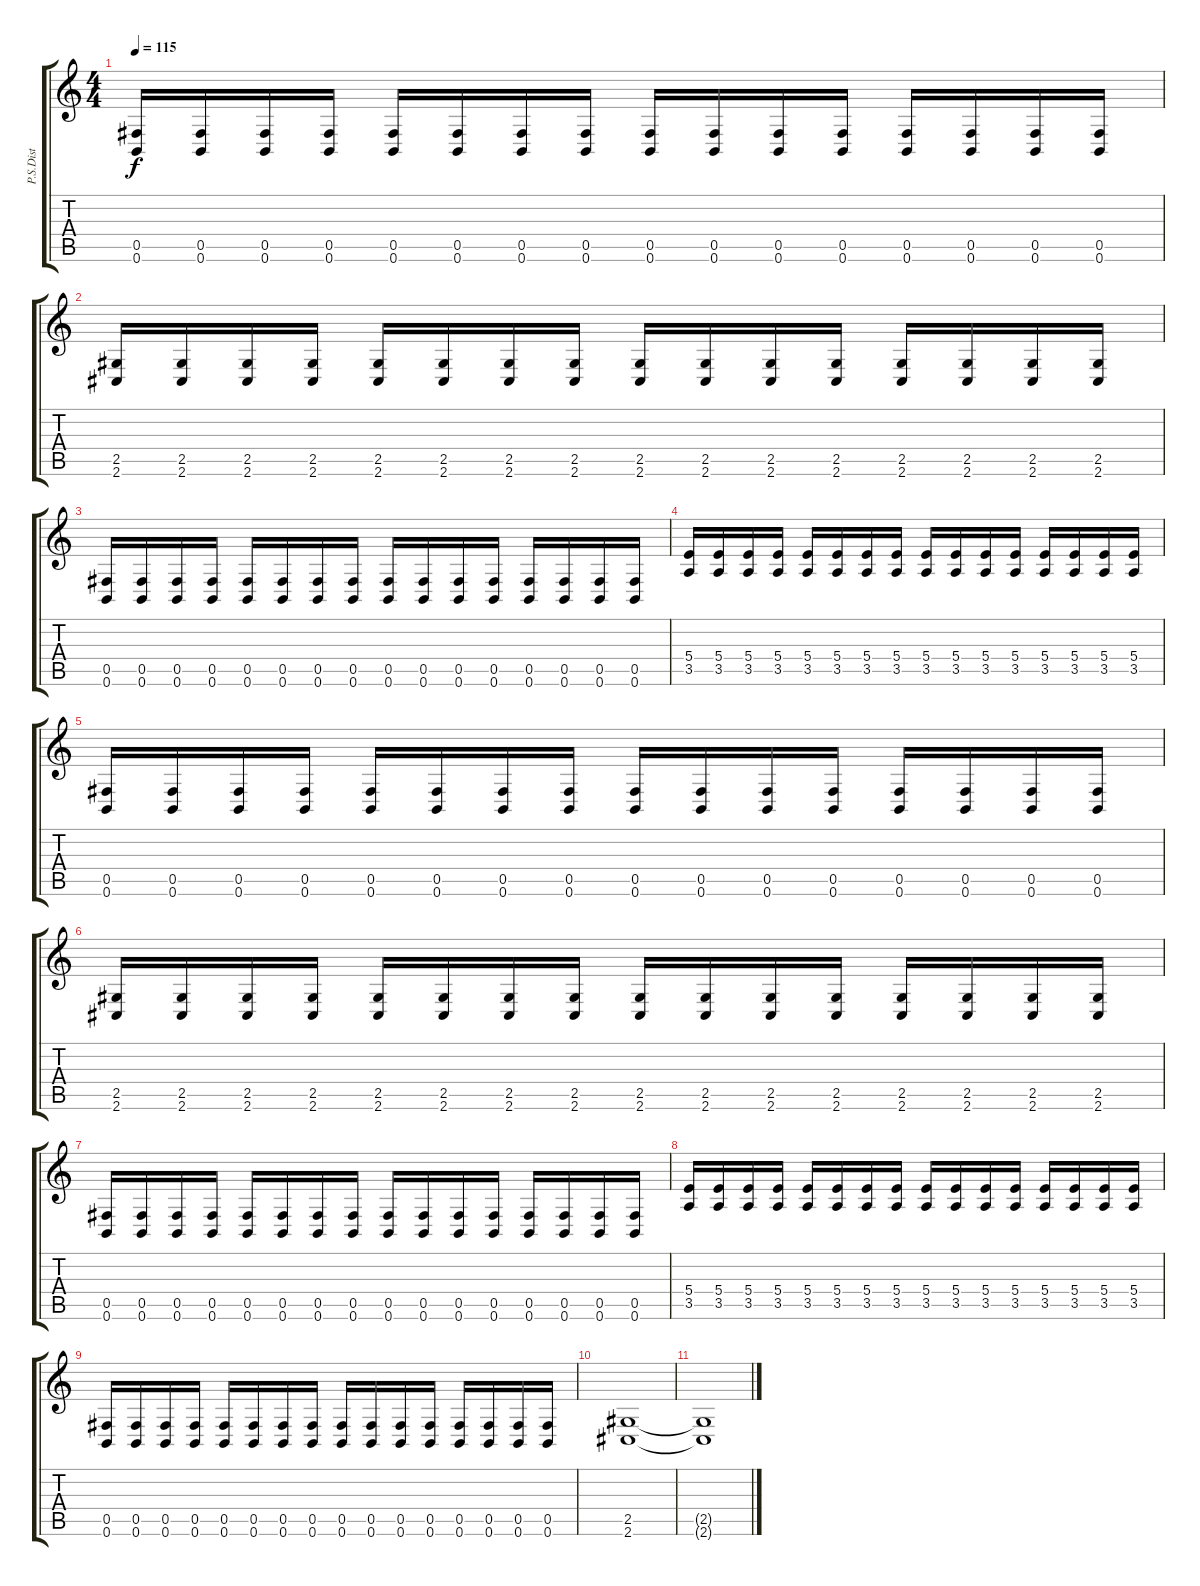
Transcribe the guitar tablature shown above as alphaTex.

\track ("P.S.Dist" "P.S.Dist") {instrument distortionguitar}
\staff {score tabs}
\tuning (Db4 Ab3 E3 B2 Gb2 B1) {hide}
\ts (4 4)
\tempo 115
\clef g2
\ks c
(0.5 0.6).16{dy f} (0.5 0.6).16 (0.5 0.6).16 (0.5 0.6).16 (0.5 0.6).16 (0.5 0.6).16 (0.5 0.6).16 (0.5 0.6).16 (0.5 0.6).16 (0.5 0.6).16 (0.5 0.6).16 (0.5 0.6).16 (0.5 0.6).16 (0.5 0.6).16 (0.5 0.6).16 (0.5 0.6).16 |
(2.5 2.6).16 (2.5 2.6).16 (2.5 2.6).16 (2.5 2.6).16 (2.5 2.6).16 (2.5 2.6).16 (2.5 2.6).16 (2.5 2.6).16 (2.5 2.6).16 (2.5 2.6).16 (2.5 2.6).16 (2.5 2.6).16 (2.5 2.6).16 (2.5 2.6).16 (2.5 2.6).16 (2.5 2.6).16 |
(0.5 0.6).16 (0.5 0.6).16 (0.5 0.6).16 (0.5 0.6).16 (0.5 0.6).16 (0.5 0.6).16 (0.5 0.6).16 (0.5 0.6).16 (0.5 0.6).16 (0.5 0.6).16 (0.5 0.6).16 (0.5 0.6).16 (0.5 0.6).16 (0.5 0.6).16 (0.5 0.6).16 (0.5 0.6).16 |
(5.4 3.5).16 (5.4 3.5).16 (5.4 3.5).16 (5.4 3.5).16 (5.4 3.5).16 (5.4 3.5).16 (5.4 3.5).16 (5.4 3.5).16 (5.4 3.5).16 (5.4 3.5).16 (5.4 3.5).16 (5.4 3.5).16 (5.4 3.5).16 (5.4 3.5).16 (5.4 3.5).16 (5.4 3.5).16 |
(0.5 0.6).16 (0.5 0.6).16 (0.5 0.6).16 (0.5 0.6).16 (0.5 0.6).16 (0.5 0.6).16 (0.5 0.6).16 (0.5 0.6).16 (0.5 0.6).16 (0.5 0.6).16 (0.5 0.6).16 (0.5 0.6).16 (0.5 0.6).16 (0.5 0.6).16 (0.5 0.6).16 (0.5 0.6).16 |
(2.5 2.6).16 (2.5 2.6).16 (2.5 2.6).16 (2.5 2.6).16 (2.5 2.6).16 (2.5 2.6).16 (2.5 2.6).16 (2.5 2.6).16 (2.5 2.6).16 (2.5 2.6).16 (2.5 2.6).16 (2.5 2.6).16 (2.5 2.6).16 (2.5 2.6).16 (2.5 2.6).16 (2.5 2.6).16 |
(0.5 0.6).16 (0.5 0.6).16 (0.5 0.6).16 (0.5 0.6).16 (0.5 0.6).16 (0.5 0.6).16 (0.5 0.6).16 (0.5 0.6).16 (0.5 0.6).16 (0.5 0.6).16 (0.5 0.6).16 (0.5 0.6).16 (0.5 0.6).16 (0.5 0.6).16 (0.5 0.6).16 (0.5 0.6).16 |
(5.4 3.5).16 (5.4 3.5).16 (5.4 3.5).16 (5.4 3.5).16 (5.4 3.5).16 (5.4 3.5).16 (5.4 3.5).16 (5.4 3.5).16 (5.4 3.5).16 (5.4 3.5).16 (5.4 3.5).16 (5.4 3.5).16 (5.4 3.5).16 (5.4 3.5).16 (5.4 3.5).16 (5.4 3.5).16 |
(0.5 0.6).16 (0.5 0.6).16 (0.5 0.6).16 (0.5 0.6).16 (0.5 0.6).16 (0.5 0.6).16 (0.5 0.6).16 (0.5 0.6).16 (0.5 0.6).16 (0.5 0.6).16 (0.5 0.6).16 (0.5 0.6).16 (0.5 0.6).16 (0.5 0.6).16 (0.5 0.6).16 (0.5 0.6).16 |
(2.5 2.6).1 |
(2.5{t} 2.6{t}).1
